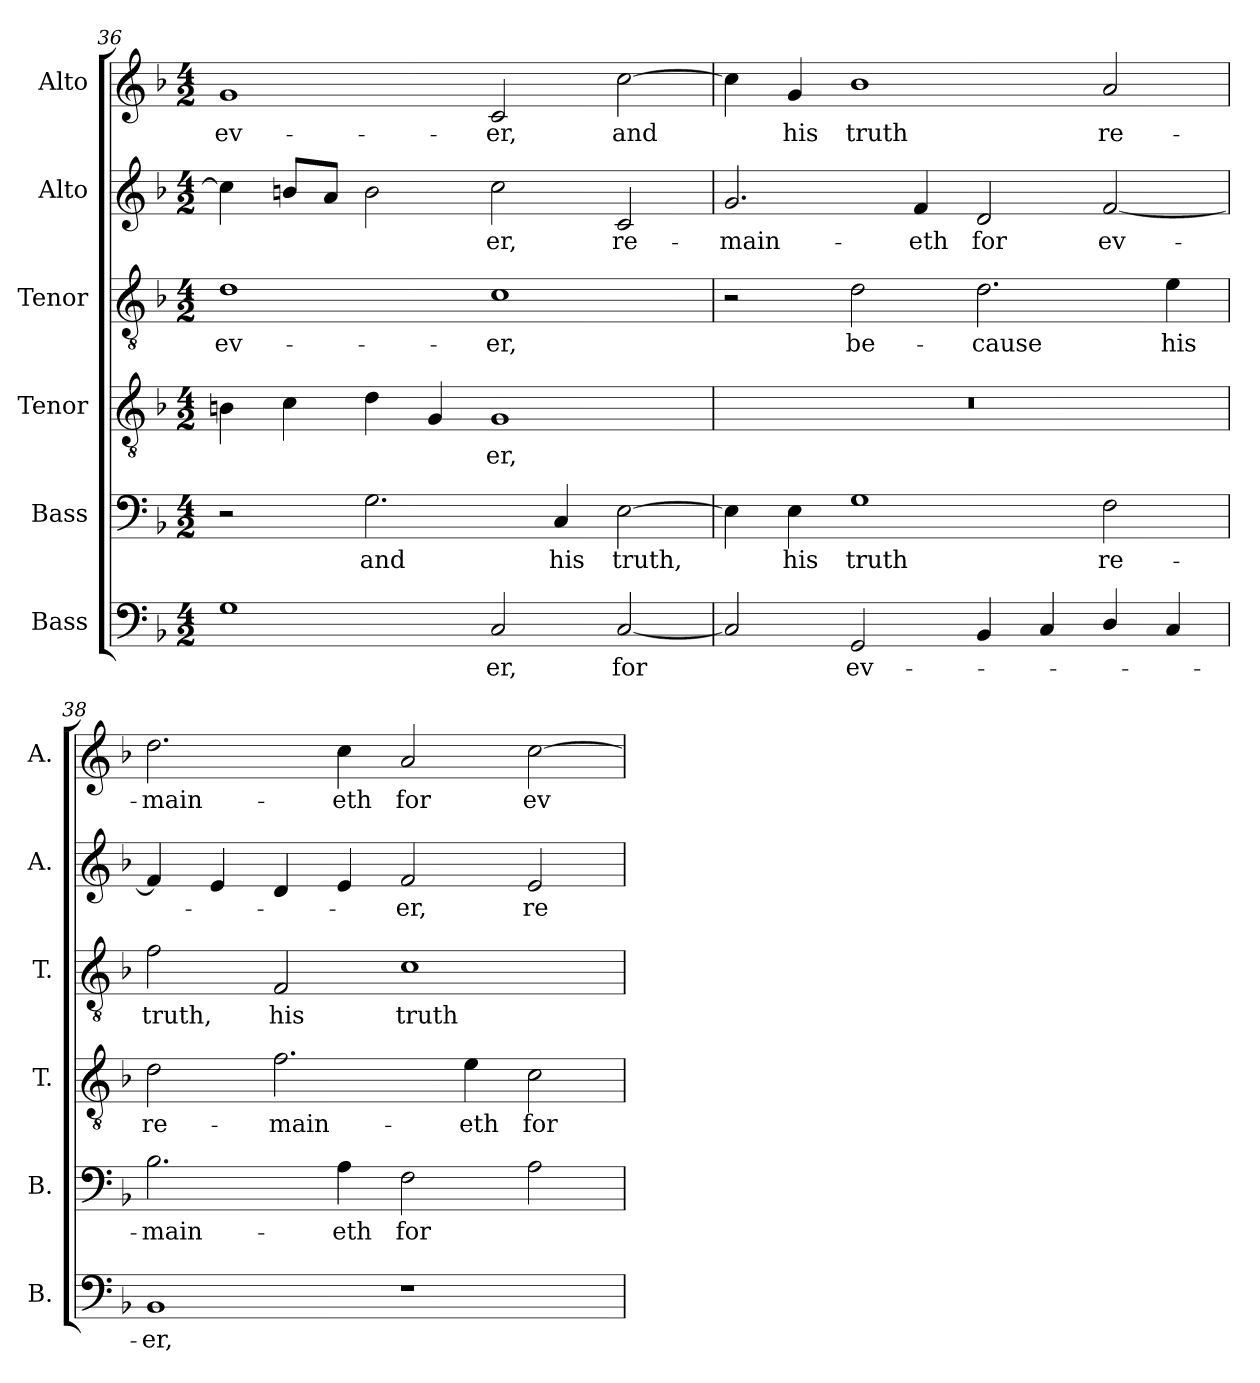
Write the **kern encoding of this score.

**kern	**text	**kern	**text	**kern	**text	**kern	**text	**kern	**text	**kern	**text
*part6	*part6	*part5	*part5	*part4	*part4	*part3	*part3	*part2	*part2	*part1	*part1
*staff6	*staff6	*staff5	*staff5	*staff4	*staff4	*staff3	*staff3	*staff2	*staff2	*staff1	*staff1
*I"Bass	*	*I"Bass	*	*I"Tenor	*	*I"Tenor	*	*I"Alto	*	*I"Alto	*
*I'B.	*	*I'B.	*	*I'T.	*	*I'T.	*	*I'A.	*	*I'A.	*
*clefF4	*	*clefF4	*	*clefGv2	*	*clefGv2	*	*clefG2	*	*clefG2	*
*	*	*	*	*ITrd7c12	*	*ITrd7c12	*	*	*	*	*
*k[b-]	*	*k[b-]	*	*k[b-]	*	*k[b-]	*	*k[b-]	*	*k[b-]	*
*F:	*	*F:	*	*F:	*	*F:	*	*F:	*	*F:	*
*M4/2	*	*M4/2	*	*M4/2	*	*M4/2	*	*M4/2	*	*M4/2	*
=36	=36	=36	=36	=36	=36	=36	=36	=36	=36	=36	=36
!	!	!	!	!	!	!	!LO:LY:b:color=#000000	!	!	!	!
!	!	!	!	!	!	!	!	!	!	!	!LO:LY:b:color=#000000
1Gi	.	2r	.	4BBni\	.	1Di	ev-	4cci\]	.	1gi	ev-
.	.	.	.	4Ci\	.	.	.	8bni/L	.	.	.
.	.	.	.	.	.	.	.	8ai/J	.	.	.
!	!	!	!LO:LY:b:color=#000000	!	!	!	!	!	!	!	!
.	.	2.Gi\	and	4Di\	.	.	.	2bi\	.	.	.
.	.	.	.	4GGi/	.	.	.	.	.	.	.
!	!LO:LY:b:color=#000000	!	!	!	!	!	!	!	!	!	!
!	!	!	!	!	!LO:LY:b:color=#000000	!	!	!	!	!	!
!	!	!	!	!	!	!	!LO:LY:b:color=#000000	!	!	!	!
!	!	!	!	!	!	!	!	!	!LO:LY:b:color=#000000	!	!
!	!	!	!	!	!	!	!	!	!	!	!LO:LY:b:color=#000000
2Ci/	-er,	.	.	1GGi	-er,	1Ci	-er,	2cci\	-er,	2ci/	-er,
!	!	!	!LO:LY:b:color=#000000	!	!	!	!	!	!	!	!
.	.	4Ci/	his	.	.	.	.	.	.	.	.
!	!LO:LY:b:color=#000000	!	!	!	!	!	!	!	!	!	!
!	!	!	!LO:LY:b:color=#000000	!	!	!	!	!	!	!	!
!	!	!	!	!	!	!	!	!	!LO:LY:b:color=#000000	!	!
!	!	!	!	!	!	!	!	!	!	!	!LO:LY:b:color=#000000
[2Ci/	for	[2Ei\	truth,	.	.	.	.	2ci/	re-	[2cci\	and
!!LO:LB:g=z
=37	=37	=37	=37	=37	=37	=37	=37	=37	=37	=37	=37
!	!	!	!	!LO:N:vis=1	!	!	!	!	!	!	!
!	!	!	!	!	!	!	!	!	!LO:LY:b:color=#000000	!	!
2Ci/]	.	4Ei\]	.	0r	.	2r	.	2.gi/	-main-	4cci\]	.
!	!	!	!LO:LY:b:color=#000000	!	!	!	!	!	!	!	!
!	!	!	!	!	!	!	!	!	!	!	!LO:LY:b:color=#000000
.	.	4Ei\	his	.	.	.	.	.	.	4gi/	his
!	!LO:LY:b:color=#000000	!	!	!	!	!	!	!	!	!	!
!	!	!	!LO:LY:b:color=#000000	!	!	!	!	!	!	!	!
!	!	!	!	!	!	!	!LO:LY:b:color=#000000	!	!	!	!
!	!	!	!	!	!	!	!	!	!	!	!LO:LY:b:color=#000000
2GGi/	ev-	1Gi	truth	.	.	2Di\	be-	.	.	1b-i	truth
!	!	!	!	!	!	!	!	!	!LO:LY:b:color=#000000	!	!
.	.	.	.	.	.	.	.	4fi/	-eth	.	.
!	!	!	!	!	!	!	!LO:LY:b:color=#000000	!	!	!	!
!	!	!	!	!	!	!	!	!	!LO:LY:b:color=#000000	!	!
4BB-i/	.	.	.	.	.	2.Di\	-cause	2di/	for	.	.
4Ci/	.	.	.	.	.	.	.	.	.	.	.
!	!	!	!LO:LY:b:color=#000000	!	!	!	!	!	!	!	!
!	!	!	!	!	!	!	!	!	!LO:LY:b:color=#000000	!	!
!	!	!	!	!	!	!	!	!	!	!	!LO:LY:b:color=#000000
4Di/	.	2Fi\	re-	.	.	.	.	[2fi/	ev-	2ai/	re-
!	!	!	!	!	!	!	!LO:LY:b:color=#000000	!	!	!	!
4Ci/	.	.	.	.	.	4Ei\	his	.	.	.	.
=38	=38	=38	=38	=38	=38	=38	=38	=38	=38	=38	=38
!	!LO:LY:b:color=#000000	!	!	!	!	!	!	!	!	!	!
!	!	!	!LO:LY:b:color=#000000	!	!	!	!	!	!	!	!
!	!	!	!	!	!LO:LY:b:color=#000000	!	!	!	!	!	!
!	!	!	!	!	!	!	!LO:LY:b:color=#000000	!	!	!	!
!	!	!	!	!	!	!	!	!	!	!	!LO:LY:b:color=#000000
1BB-i	-er,	2.B-i\	-main-	2Di\	re-	2Fi\	truth,	4fi/]	.	2.ddi\	-main-
.	.	.	.	.	.	.	.	4ei/	.	.	.
!	!	!	!	!	!LO:LY:b:color=#000000	!	!	!	!	!	!
!	!	!	!	!	!	!	!LO:LY:b:color=#000000	!	!	!	!
.	.	.	.	2.Fi\	-main-	2FFi/	his	4di/	.	.	.
!	!	!	!LO:LY:b:color=#000000	!	!	!	!	!	!	!	!
!	!	!	!	!	!	!	!	!	!	!	!LO:LY:b:color=#000000
.	.	4Ai\	-eth	.	.	.	.	4ei/	.	4cci\	-eth
!	!	!	!LO:LY:b:color=#000000	!	!	!	!	!	!	!	!
!	!	!	!	!	!	!	!LO:LY:b:color=#000000	!	!	!	!
!	!	!	!	!	!	!	!	!	!LO:LY:b:color=#000000	!	!
!	!	!	!	!	!	!	!	!	!	!	!LO:LY:b:color=#000000
1r	.	2Fi\	for	.	.	1Ci	truth	2fi/	-er,	2ai/	for
!	!	!	!	!	!LO:LY:b:color=#000000	!	!	!	!	!	!
.	.	.	.	4Ei\	-eth	.	.	.	.	.	.
!	!	!	!	!	!LO:LY:b:color=#000000	!	!	!	!	!	!
!	!	!	!	!	!	!	!	!	!LO:LY:b:color=#000000	!	!
!	!	!	!	!	!	!	!	!	!	!	!LO:LY:b:color=#000000
.	.	2Ai\	.	2Ci\	for	.	.	2ei/	re-	[2cci\	ev-
=	=	=	=	=	=	=	=	=	=	=	=
*-	*-	*-	*-	*-	*-	*-	*-	*-	*-	*-	*-
